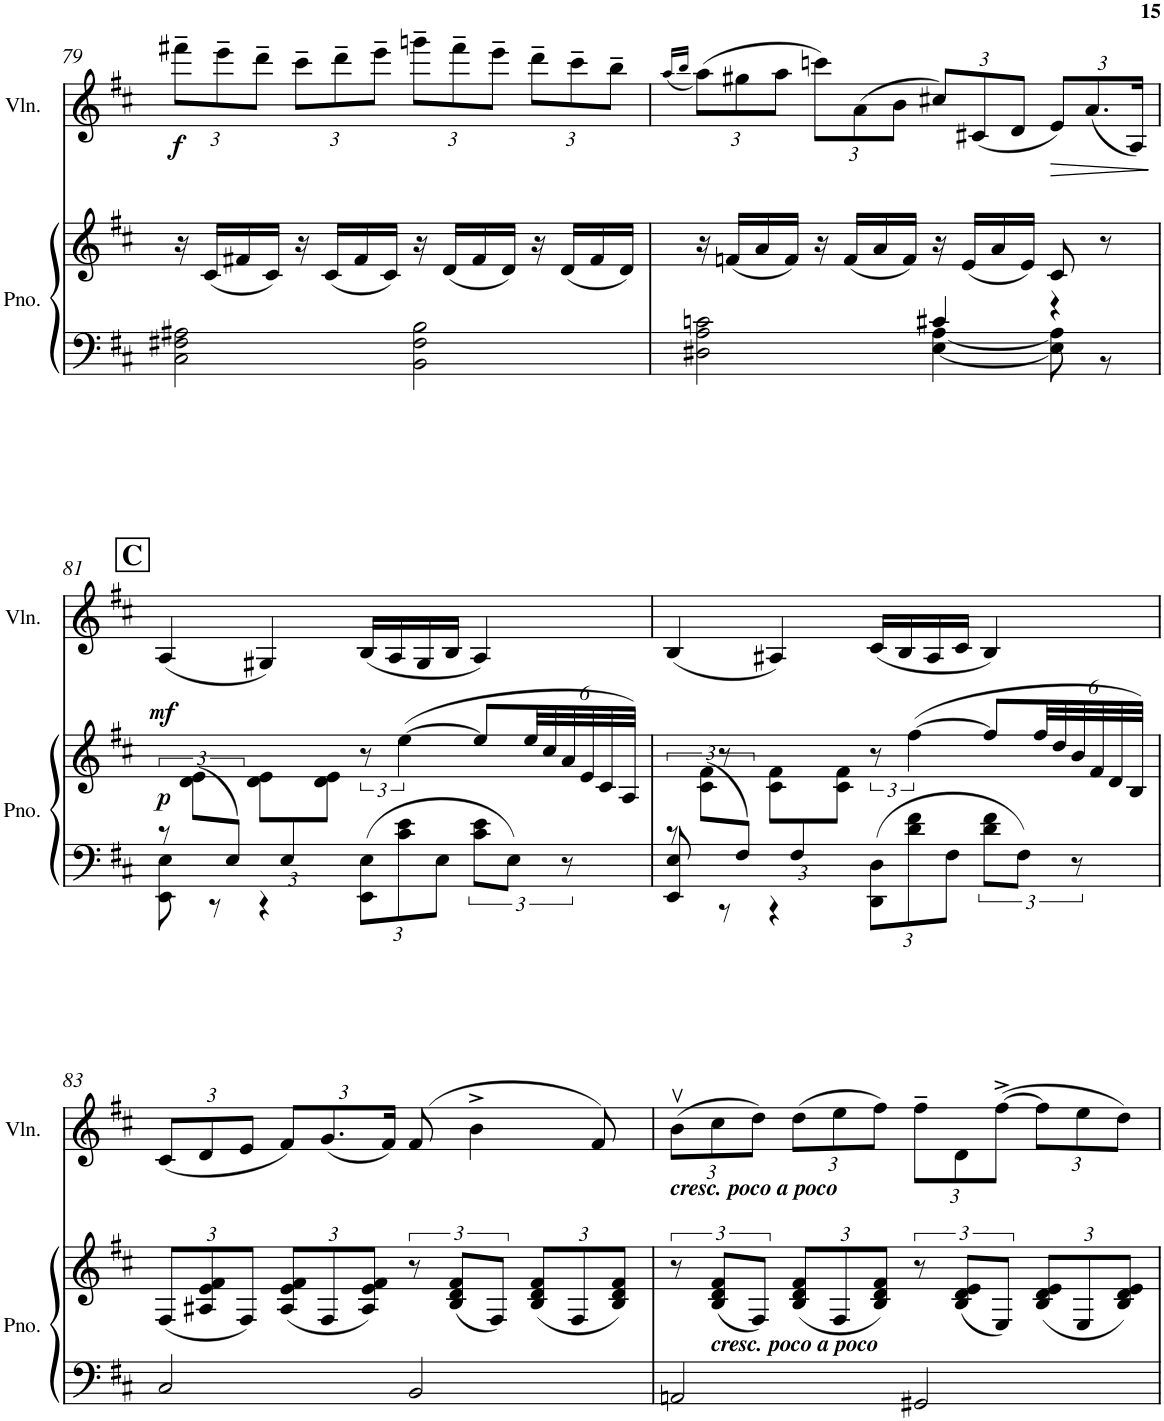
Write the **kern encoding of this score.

**kern	**kern	**dynam	**kern	**dynam
*part2	*part2	*part2	*part1	*part1
*staff3	*staff2	*staff2/3	*staff1	*staff1
*I"Piano	*	*	*I"Violin	*
*I'Pno.	*	*	*I'Vln.	*
!!LO:PB:g=z
*clefF4	*clefG2	*	*clefG2	*
*k[f#c#]	*k[f#c#]	*	*k[f#c#]	*
*M4/4	*M4/4	*	*M4/4	*
*met(c)	*met(c)	*	*met(c)	*
=79	=79	=79	=79	=79
*^	*	*	*	*
*	*	*	*	*Xbrackettup	*
!	!	!	!	!	!LO:DY:b
2C#\ 2F#X\ 2A#X\	2ryy	16r	.	12fff#X~\L	f
.	.	(16c#/LL	.	.	.
.	.	.	.	12eee~\	.
.	.	16f#X/	.	.	.
.	.	.	.	12ddd~\J	.
.	.	16c#/JJ)	.	.	.
.	.	16r	.	12ccc#~\L	.
.	.	(16c#/LL	.	.	.
.	.	.	.	12ddd~\	.
.	.	16f#/	.	.	.
.	.	.	.	12eee~\J	.
.	.	16c#/JJ)	.	.	.
2BB\ 2F#\ 2B\	2ryy	16r	.	12gggn~\L	.
.	.	(16d/LL	.	.	.
.	.	.	.	12fff#~\	.
.	.	16f#/	.	.	.
.	.	.	.	12eee~\J	.
.	.	16d/JJ)	.	.	.
.	.	16r	.	12ddd~\L	.
.	.	(16d/LL	.	.	.
.	.	.	.	12ccc#~\	.
.	.	16f#/	.	.	.
.	.	.	.	12bb~\J	.
.	.	16d/JJ)	.	.	.
=80	=80	=80	=80	=80	=80
.	.	.	.	(16qaa/LL	.
.	.	.	.	16qbb/JJ	.
2D#X\ 2A\ 2cn\	2ryy	16r	.	(12aa\L)	.
.	.	(16fn/LL	.	.	.
.	.	.	.	12gg#X\	.
.	.	16a/	.	.	.
.	.	.	.	12aa\J	.
.	.	16f/JJ)	.	.	.
.	.	16r	.	12cccn\L)	.
.	.	(16f/LL	.	.	.
.	.	.	.	(12a\	.
.	.	16a/	.	.	.
.	.	.	.	12b\J	.
.	.	16f/JJ)	.	.	.
[4E\ [4A\	4c#X/	16r	.	12cc#X/L)	.
.	.	(16e/LL	.	.	.
.	.	.	.	(12c#X/	.
.	.	16a/	.	.	.
.	.	.	.	12d/J	.
.	.	16e/JJ)	.	.	.
!	!	!	!	!	!LO:HP:b
4r	8E\] 8A\]	8c#/	.	12e/L)	>
.	.	.	.	(12.a/	.
.	8r	8r	.	.	.
.	.	.	.	24A/Jk)	.
*v	*v	*	*	*	*
.	.	.	.	]
!!LO:LB:g=z
!!LO:REH:place=s1:a:B:cj:fs=14:t=C
=81	=81	=81	=81	=81
*^	*^	*	*	*
!	!	!	!	!LO:DY:a=2	!	!
!	!	!	!	!LO:DY:n=1:a	!	!
12r	8EE\ 8E\	4ryy	12ryy	p mf	(4A/	.
12ryy	.	.	(12d\ 12e\L	.	.	.
.	8r	.	.	.	.	.
12E/J)	.	.	12ryy	.	.	.
*	*	*	*Xbrackettup	*	*	*
12ryy	4r	4ryy	12d\ 12e\L	.	4G#X/)	.
12E/	.	.	12ryy	.	.	.
12ryy	.	.	12d\ 12e\J	.	.	.
*Xbrackettup	*	*brackettup	*	*	*	*
12EE\ 12E\L	2ryy	12r	2ryy	.	(16B/LL	.
.	.	.	.	.	16A/	.
12c#\ 12e\	.	([6ee\	.	.	.	.
.	.	.	.	.	16G#/	.
12E\J	.	.	.	.	.	.
.	.	.	.	.	16B/JJ	.
*brackettup	*	*	*	*	*	*
12c#\ 12e\L	.	8ee/L]	.	.	4A/)	.
12E\J	.	.	.	.	.	.
*	*	*Xbrackettup	*	*	*	*
.	.	48ee/LL	.	.	.	.
.	.	48cc#/	.	.	.	.
12r	.	48a/	.	.	.	.
.	.	48e/	.	.	.	.
.	.	48c#/	.	.	.	.
.	.	48A/JJJ)	.	.	.	.
=82	=82	=82	=82	=82	=82	=82
12r	8EE/ 8E/	8ryy	12ryy	.	(4B/	.
12ryy	.	.	(12c#\ 12f#\L	.	.	.
.	8r	8r	.	.	.	.
12F#/J)	.	.	12ryy	.	.	.
12ryy	4r	4ryy	12c#\ 12f#\L	.	4A#X/)	.
12F#/	.	.	12ryy	.	.	.
12ryy	.	.	12c#\ 12f#\J	.	.	.
*Xbrackettup	*	*brackettup	*	*	*	*
12DD\ 12D\L	2ryy	12r	2ryy	.	(16c#/LL	.
.	.	.	.	.	16B/	.
12d\ 12f#\	.	([6ff#\	.	.	.	.
.	.	.	.	.	16A#/	.
12F#\J	.	.	.	.	.	.
.	.	.	.	.	16c#/JJ	.
*brackettup	*	*	*	*	*	*
12d\ 12f#\L	.	8ff#/L]	.	.	4B/)	.
12F#\J	.	.	.	.	.	.
*	*	*Xbrackettup	*	*	*	*
.	.	48ff#/LL	.	.	.	.
.	.	48dd/	.	.	.	.
12r	.	48b/	.	.	.	.
.	.	48f#/	.	.	.	.
.	.	48d/	.	.	.	.
.	.	48B/JJJ)	.	.	.	.
*v	*v	*	*	*	*	*
*	*v	*v	*	*	*
!!LO:LB:g=z
=83	=83	=83	=83	=83
2C#/	(12F#/L	.	(12c#/L	.
.	12A#X/ 12e/ 12f#/	.	12d/	.
.	12F#/J)	.	12e/J	.
.	(12A#/ 12e/ 12f#/L	.	12f#/L)	.
.	12F#/	.	(12.g/	.
.	12A#/ 12e/ 12f#/J)	.	.	.
.	.	.	24f#/Jk)	.
*	*brackettup	*	*	*
2BB/	12r	.	(8f#/	.
.	(12B/ 12d/ 12f#/L	.	.	.
.	.	.	4b^\	.
.	12F#/J)	.	.	.
*	*Xbrackettup	*	*	*
.	(12B/ 12d/ 12f#/L	.	.	.
.	12F#/	.	.	.
.	.	.	8f#/)	.
.	12B/ 12d/ 12f#/J)	.	.	.
=84	=84	=84	=84	=84
*	*brackettup	*	*	*
!	!	!	!LO:TX:b:Bi:t=cresc. poco a poco	!
2AAn/	12r	.	(12bv\L	.
!	!LO:TX:b:Bi:t=cresc. poco a poco	!	!	!
.	(12B/ 12d/ 12f#/L	.	12cc#\	.
.	12F#/J)	.	12dd\J)	.
*	*Xbrackettup	*	*	*
.	(12B/ 12d/ 12f#/L	.	(12dd\L	.
.	12F#/	.	12ee\	.
.	12B/ 12d/ 12f#/J)	.	12ff#\J)	.
*	*brackettup	*	*	*
2GG#X/	12r	.	12ff#~\L	.
.	(12B/ 12d/ 12e/L	.	12d\	.
.	12E/J)	.	([12ff#^\J	.
*	*Xbrackettup	*	*	*
.	(12B/ 12d/ 12e/L	.	12ff#\L]	.
.	12E/	.	12ee\	.
.	12B/ 12d/ 12e/J)	.	12dd\J)	.
=	=	=	=	=
*-	*-	*-	*-	*-
